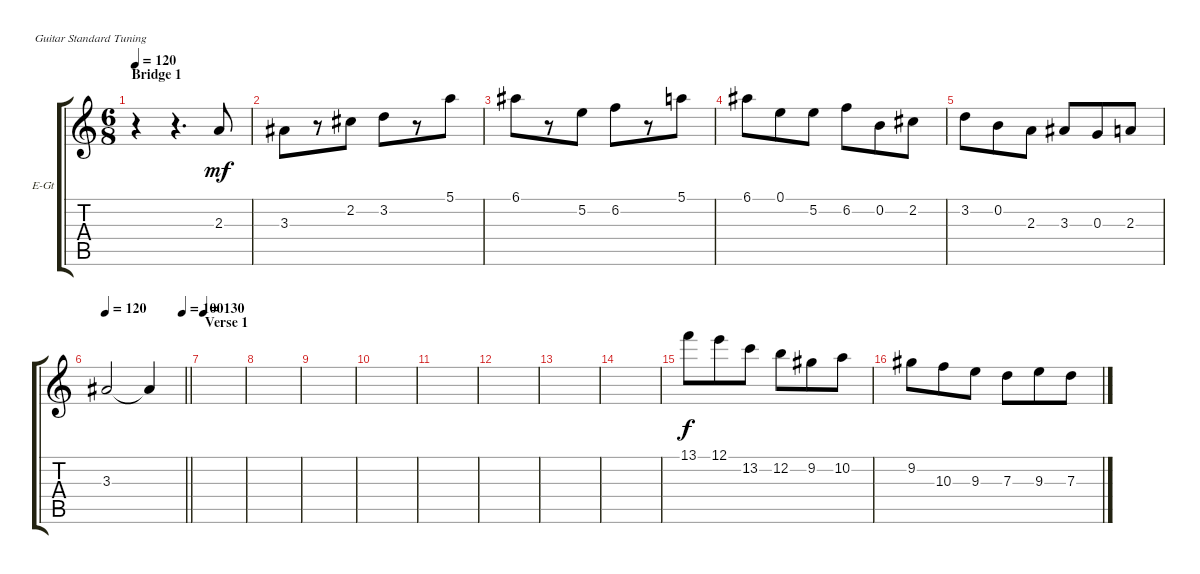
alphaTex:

\bracketExtendMode groupsimilarinstruments
\firstSystemTrackNameOrientation horizontal
\otherSystemsTrackNameOrientation horizontal
\track ("guitar solo (Rodion Kravkl)" "E-Gt") {instrument electricguitarclean}
\staff {score tabs}
\tuning (E4 B3 G3 D3 A2 E2)
\ts (6 8)
\beaming (8 2 2 2 2)
\section ("" "Bridge 1")
\tempo 120
\clef g2
\scale
0.487395
\ks aminor
r.4{dy mf instrument electricguitarclean} r.4{d} 2.3.8 |
\beaming (8 3 3)
\scale
0.256303 3.3.8 r.8 2.2.8 3.2.8 r.8 5.1.8 |
\scale
0.256303 6.1.8 r.8 5.2.8 6.2.8 r.8 5.1.8 |
\scale
0.333333 6.1.8 0.1.8 5.2.8 6.2.8 0.2.8 2.2.8 |
\scale
0.333333 3.2.8 0.2.8 2.3.8 3.3.8 0.3.8 2.3.8 |
\tempo 120
\tempo (100 0.975)
\scale
0.333333
\barLineRight lightlight
3.3.2 3.3{t}.4 |
\section ("" "Verse 1")
\tempo 130
\scale
0.333333 |
\scale
0.333333 |
\scale
0.333333 |
\scale
0.333333 |
\scale
0.333333 |
\scale
0.333333 |
\scale
0.333333 |
\scale
0.333333 |
\scale
0.333333 13.1.8{dy f} 12.1.8 13.2.8 12.2.8 9.2.8 10.2.8 |
\scale
0.333333 9.2.8 10.3.8 9.3.8 7.3.8 9.3.8 7.3.8
